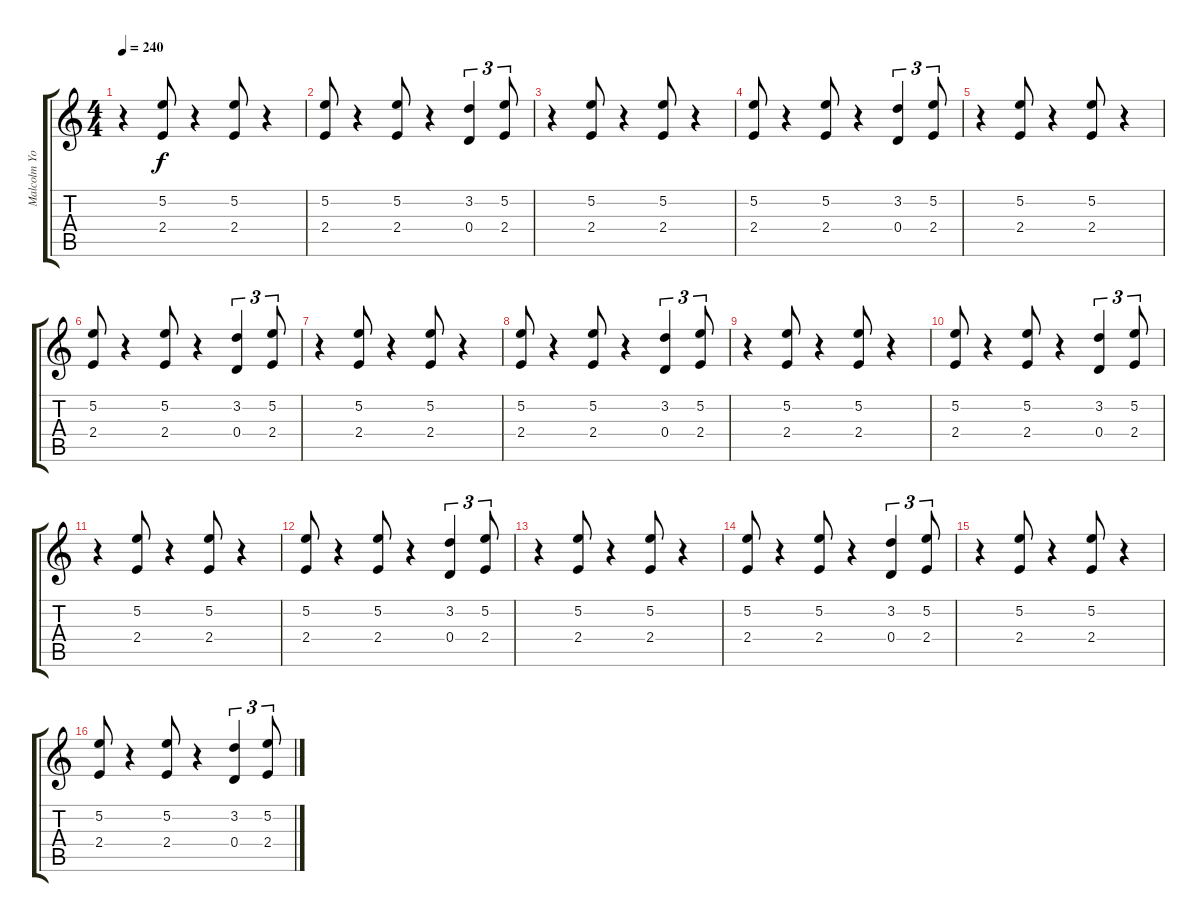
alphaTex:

\track ("Malcolm Young" "Malcolm Yo") {instrument overdrivenguitar}
\staff {score tabs}
\tuning (E4 B3 G3 D3 A2 E2) {hide}
\ts (4 4)
\tempo 240
\clef g2
\ks c
r.4{dy f} (5.2 2.4).8 r.4 (5.2 2.4).8 r.4 |
(5.2 2.4).8 r.4 (5.2 2.4).8 r.4 (3.2 0.4).4{tu (3 2)} (5.2 2.4).8{tu (3 2)} |
r.4 (5.2 2.4).8 r.4 (5.2 2.4).8 r.4 |
(5.2 2.4).8 r.4 (5.2 2.4).8 r.4 (3.2 0.4).4{tu (3 2)} (5.2 2.4).8{tu (3 2)} |
r.4 (5.2 2.4).8 r.4 (5.2 2.4).8 r.4 |
(5.2 2.4).8 r.4 (5.2 2.4).8 r.4 (3.2 0.4).4{tu (3 2)} (5.2 2.4).8{tu (3 2)} |
r.4 (5.2 2.4).8 r.4 (5.2 2.4).8 r.4 |
(5.2 2.4).8 r.4 (5.2 2.4).8 r.4 (3.2 0.4).4{tu (3 2)} (5.2 2.4).8{tu (3 2)} |
r.4 (5.2 2.4).8 r.4 (5.2 2.4).8 r.4 |
(5.2 2.4).8 r.4 (5.2 2.4).8 r.4 (3.2 0.4).4{tu (3 2)} (5.2 2.4).8{tu (3 2)} |
r.4 (5.2 2.4).8 r.4 (5.2 2.4).8 r.4 |
(5.2 2.4).8 r.4 (5.2 2.4).8 r.4 (3.2 0.4).4{tu (3 2)} (5.2 2.4).8{tu (3 2)} |
r.4 (5.2 2.4).8 r.4 (5.2 2.4).8 r.4 |
(5.2 2.4).8 r.4 (5.2 2.4).8 r.4 (3.2 0.4).4{tu (3 2)} (5.2 2.4).8{tu (3 2)} |
r.4 (5.2 2.4).8 r.4 (5.2 2.4).8 r.4 |
(5.2 2.4).8 r.4 (5.2 2.4).8 r.4 (3.2 0.4).4{tu (3 2)} (5.2 2.4).8{tu (3 2)}
